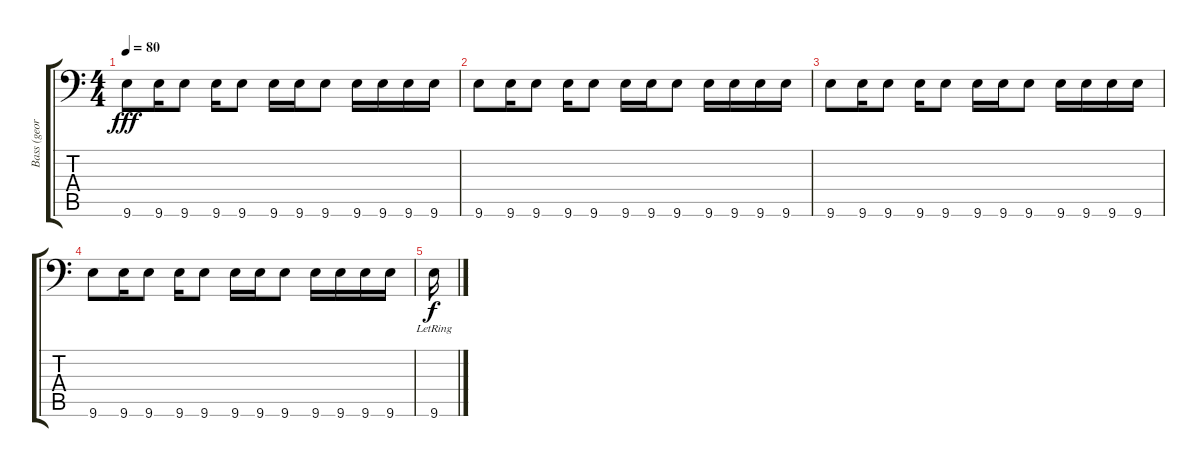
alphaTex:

\track ("Bass (georg holm)" "Bass (geor") {instrument electricguitarjazz}
\staff {score tabs}
\tuning (E4 B3 G3 D3 A2 G1) {hide}
\ts (4 4)
\tempo 80
\clef f4
\ks c
9.6.8{dy fff} 9.6.16 9.6.8 9.6.16 9.6.8 9.6.16 9.6.16 9.6.8 9.6.16 9.6.16 9.6.16 9.6.16 |
9.6.8 9.6.16 9.6.8 9.6.16 9.6.8 9.6.16 9.6.16 9.6.8 9.6.16 9.6.16 9.6.16 9.6.16 |
9.6.8 9.6.16 9.6.8 9.6.16 9.6.8 9.6.16 9.6.16 9.6.8 9.6.16 9.6.16 9.6.16 9.6.16 |
9.6.8 9.6.16 9.6.8 9.6.16 9.6.8 9.6.16 9.6.16 9.6.8 9.6.16 9.6.16 9.6.16 9.6.16 |
9.6{lr}.16{dy f}
